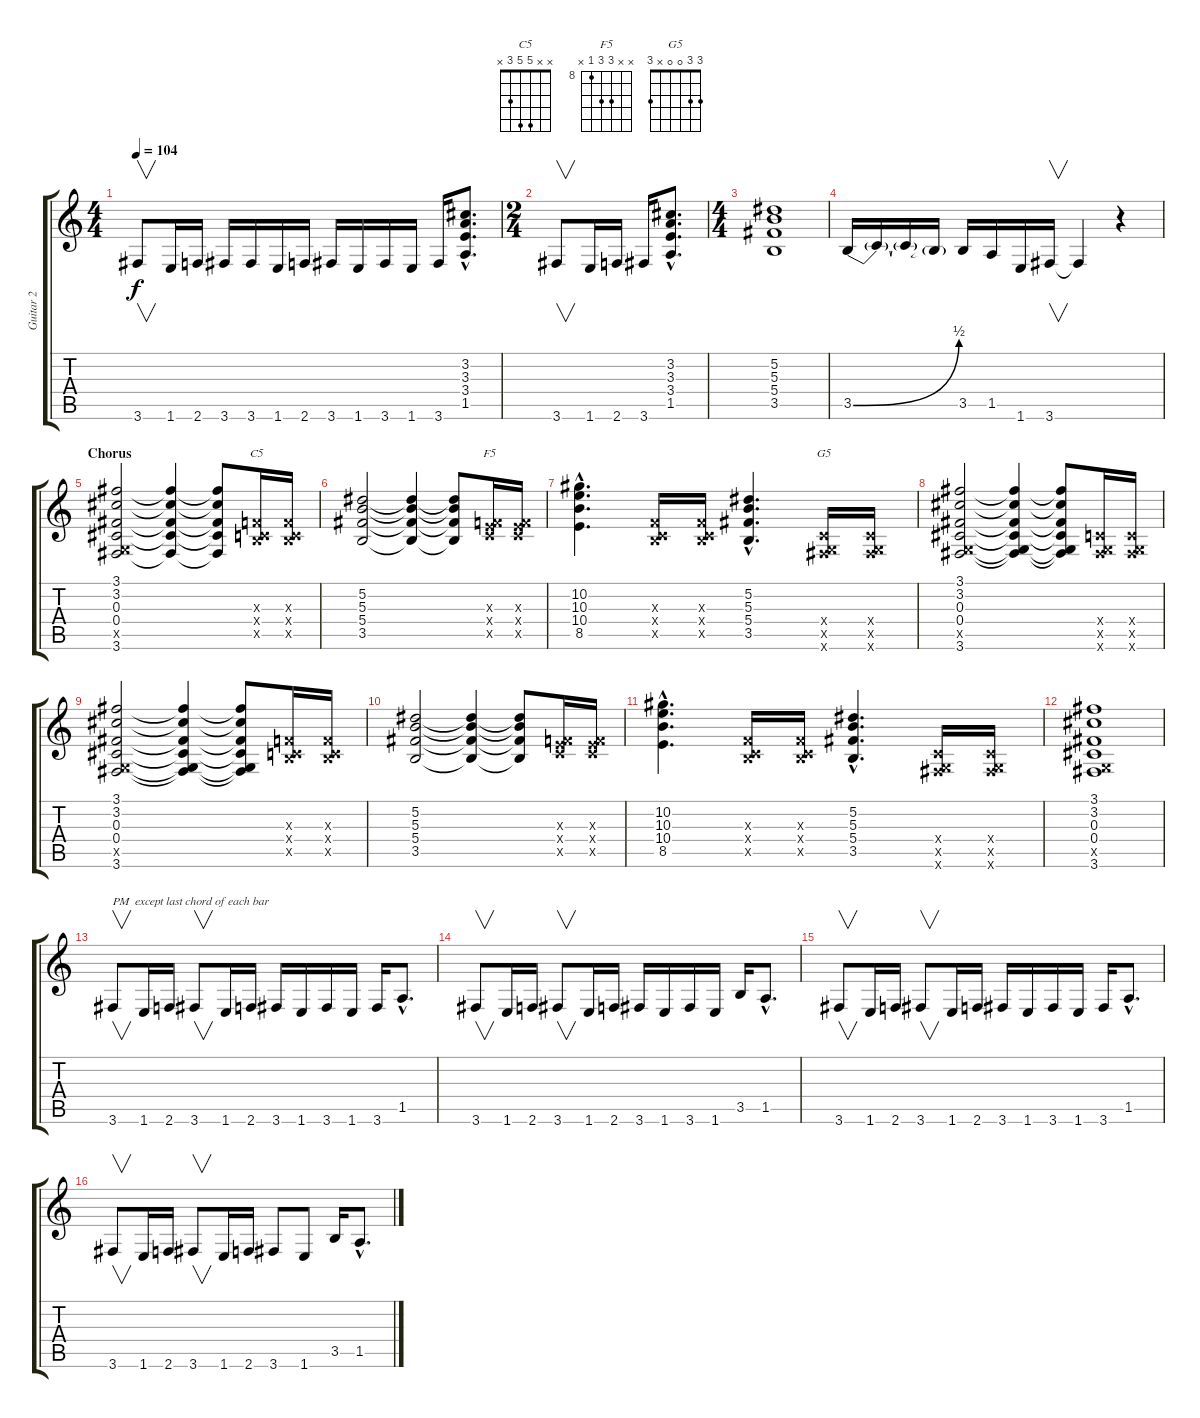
\track ("Guitar 2" "Guitar 2") {instrument overdrivenguitar}
\staff {score tabs}
\tuning (Eb4 Bb3 Gb3 Db3 Ab2 Eb2) {hide}
\chord ("C5" x x 5 5 3 x)
\chord ("F5" x x 10 10 8 x) {firstfret 8}
\chord ("G5" 3 3 0 0 x 3)
\ts (4 4)
\tempo 104
\clef g2
\ks c
3.6.8{v dy f} 1.6.16 2.6.16 3.6.16 3.6.16 1.6.16 2.6.16 3.6.16 1.6.16 3.6.16 1.6.16 3.6.16 (3.2{hac} 3.3{hac} 3.4{hac} 1.5{hac}).8{d} |
\ts (2 4)
3.6.8{v} 1.6.16 2.6.16 3.6.16 (3.2{hac} 3.3{hac} 3.4{hac} 1.5{hac}).8{d} |
\ts (4 4)
(5.2 5.3 5.4 3.5).1 |
3.5{be (bend 0 0 60 2)}.16 3.5{t}.16 3.5{t}.16 3.5{t}.16 3.5.16 1.5.16 1.6.16 3.6.16{v} 3.6{t}.4 r.4 |
\section ("" "Chorus")
(3.1 3.2 0.3 0.4 -1.5{x} 3.6).2 (3.1{t} 3.2{t} 0.3{t} 0.4{t} 3.6{t}).4 (3.1{t} 3.2{t} 0.3{t} 0.4{t} 3.6{t}).8 (-1.3{x} -1.4{x} 3.5{x}).16{ch "C5"} (-1.3{x} -1.4{x} 3.5{x}).16 |
(5.2 5.3 5.4 3.5).2 (5.2{t} 5.3{t} 5.4{t} 3.5{t}).4 (5.2{t} 5.3{t} 5.4{t} 3.5{t}).8 (-1.3{x} -1.4{x} 8.5{x}).16{ch "F5"} (-1.3{x} -1.4{x} 8.5{x}).16 |
(10.2{hac} 10.3{hac} 10.4{hac} 8.5{hac}).4{d} (-1.3{x} -1.4{x} 3.5{x}).16 (-1.3{x} -1.4{x} 3.5{x}).16 (5.2{hac} 5.3{hac} 5.4{hac} 3.5{hac}).4{d} (-1.4{x} -1.5{x} 3.6{x}).16{ch "G5"} (-1.4{x} -1.5{x} 3.6{x}).16 |
(3.1 3.2 0.3 0.4 -1.5{x} 3.6).2 (3.1{t} 3.2{t} 0.3{t} 0.4{t} -1.5{t} 3.6{t}).4 (3.1{t} 3.2{t} 0.3{t} 0.4{t} -1.5{t} 3.6{t}).8 (-1.4{x} -1.5{x} 3.6{x}).16 (-1.4{x} -1.5{x} 3.6{x}).16 |
(3.1 3.2 0.3 0.4 -1.5{x} 3.6).2 (3.1{t} 3.2{t} 0.3{t} 0.4{t} -1.5{t} 3.6{t}).4 (3.1{t} 3.2{t} 0.3{t} 0.4{t} -1.5{t} 3.6{t}).8 (-1.3{x} -1.4{x} 3.5{x}).16 (-1.3{x} -1.4{x} 3.5{x}).16 |
(5.2 5.3 5.4 3.5).2 (5.2{t} 5.3{t} 5.4{t} 3.5{t}).4 (5.2{t} 5.3{t} 5.4{t} 3.5{t}).8 (-1.3{x} -1.4{x} 8.5{x}).16 (-1.3{x} -1.4{x} 8.5{x}).16 |
(10.2{hac} 10.3{hac} 10.4{hac} 8.5{hac}).4{d} (-1.3{x} -1.4{x} 3.5{x}).16 (-1.3{x} -1.4{x} 3.5{x}).16 (5.2{hac} 5.3{hac} 5.4{hac} 3.5{hac}).4{d} (-1.4{x} -1.5{x} 3.6{x}).16 (-1.4{x} -1.5{x} 3.6{x}).16 |
(3.1 3.2 0.3 0.4 -1.5{x} 3.6).1 |
3.6.8{v txt "PM  except last chord of each bar"} 1.6.16 2.6.16 3.6.8{v} 1.6.16 2.6.16 3.6.16 1.6.16 3.6.16 1.6.16 3.6.16 1.5{hac}.8{d} |
3.6.8{v} 1.6.16 2.6.16 3.6.8{v} 1.6.16 2.6.16 3.6.16 1.6.16 3.6.16 1.6.16 3.5.16 1.5{hac}.8{d} |
3.6.8{v} 1.6.16 2.6.16 3.6.8{v} 1.6.16 2.6.16 3.6.16 1.6.16 3.6.16 1.6.16 3.6.16 1.5{hac}.8{d} |
3.6.8{v} 1.6.16 2.6.16 3.6.8{v} 1.6.16 2.6.16 3.6.8 1.6.8 3.5.16 1.5{hac}.8{d}
